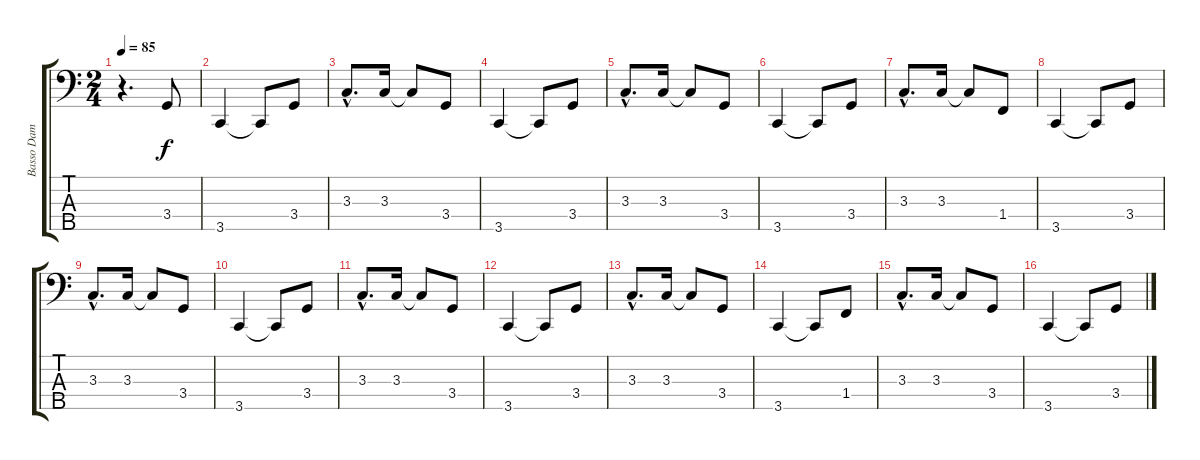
\track ("Basso Dam" "Basso Dam") {instrument electricbassfinger}
\staff {score tabs}
\tuning (G2 D2 A1 E1 A0) {hide}
\ts (2 4)
\tempo 85
\clef f4
\ks c
r.4{d dy f} 3.4.8 |
3.5.4 3.5{t}.8 3.4.8 |
3.3{hac}.8{d} 3.3.16 3.3{t}.8 3.4.8 |
3.5.4 3.5{t}.8 3.4.8 |
3.3{hac}.8{d} 3.3.16 3.3{t}.8 3.4.8 |
3.5.4 3.5{t}.8 3.4.8 |
3.3{hac}.8{d} 3.3.16 3.3{t}.8 1.4.8 |
3.5.4 3.5{t}.8 3.4.8 |
3.3{hac}.8{d} 3.3.16 3.3{t}.8 3.4.8 |
3.5.4 3.5{t}.8 3.4.8 |
3.3{hac}.8{d} 3.3.16 3.3{t}.8 3.4.8 |
3.5.4 3.5{t}.8 3.4.8 |
3.3{hac}.8{d} 3.3.16 3.3{t}.8 3.4.8 |
3.5.4 3.5{t}.8 1.4.8 |
3.3{hac}.8{d} 3.3.16 3.3{t}.8 3.4.8 |
3.5.4 3.5{t}.8 3.4.8
